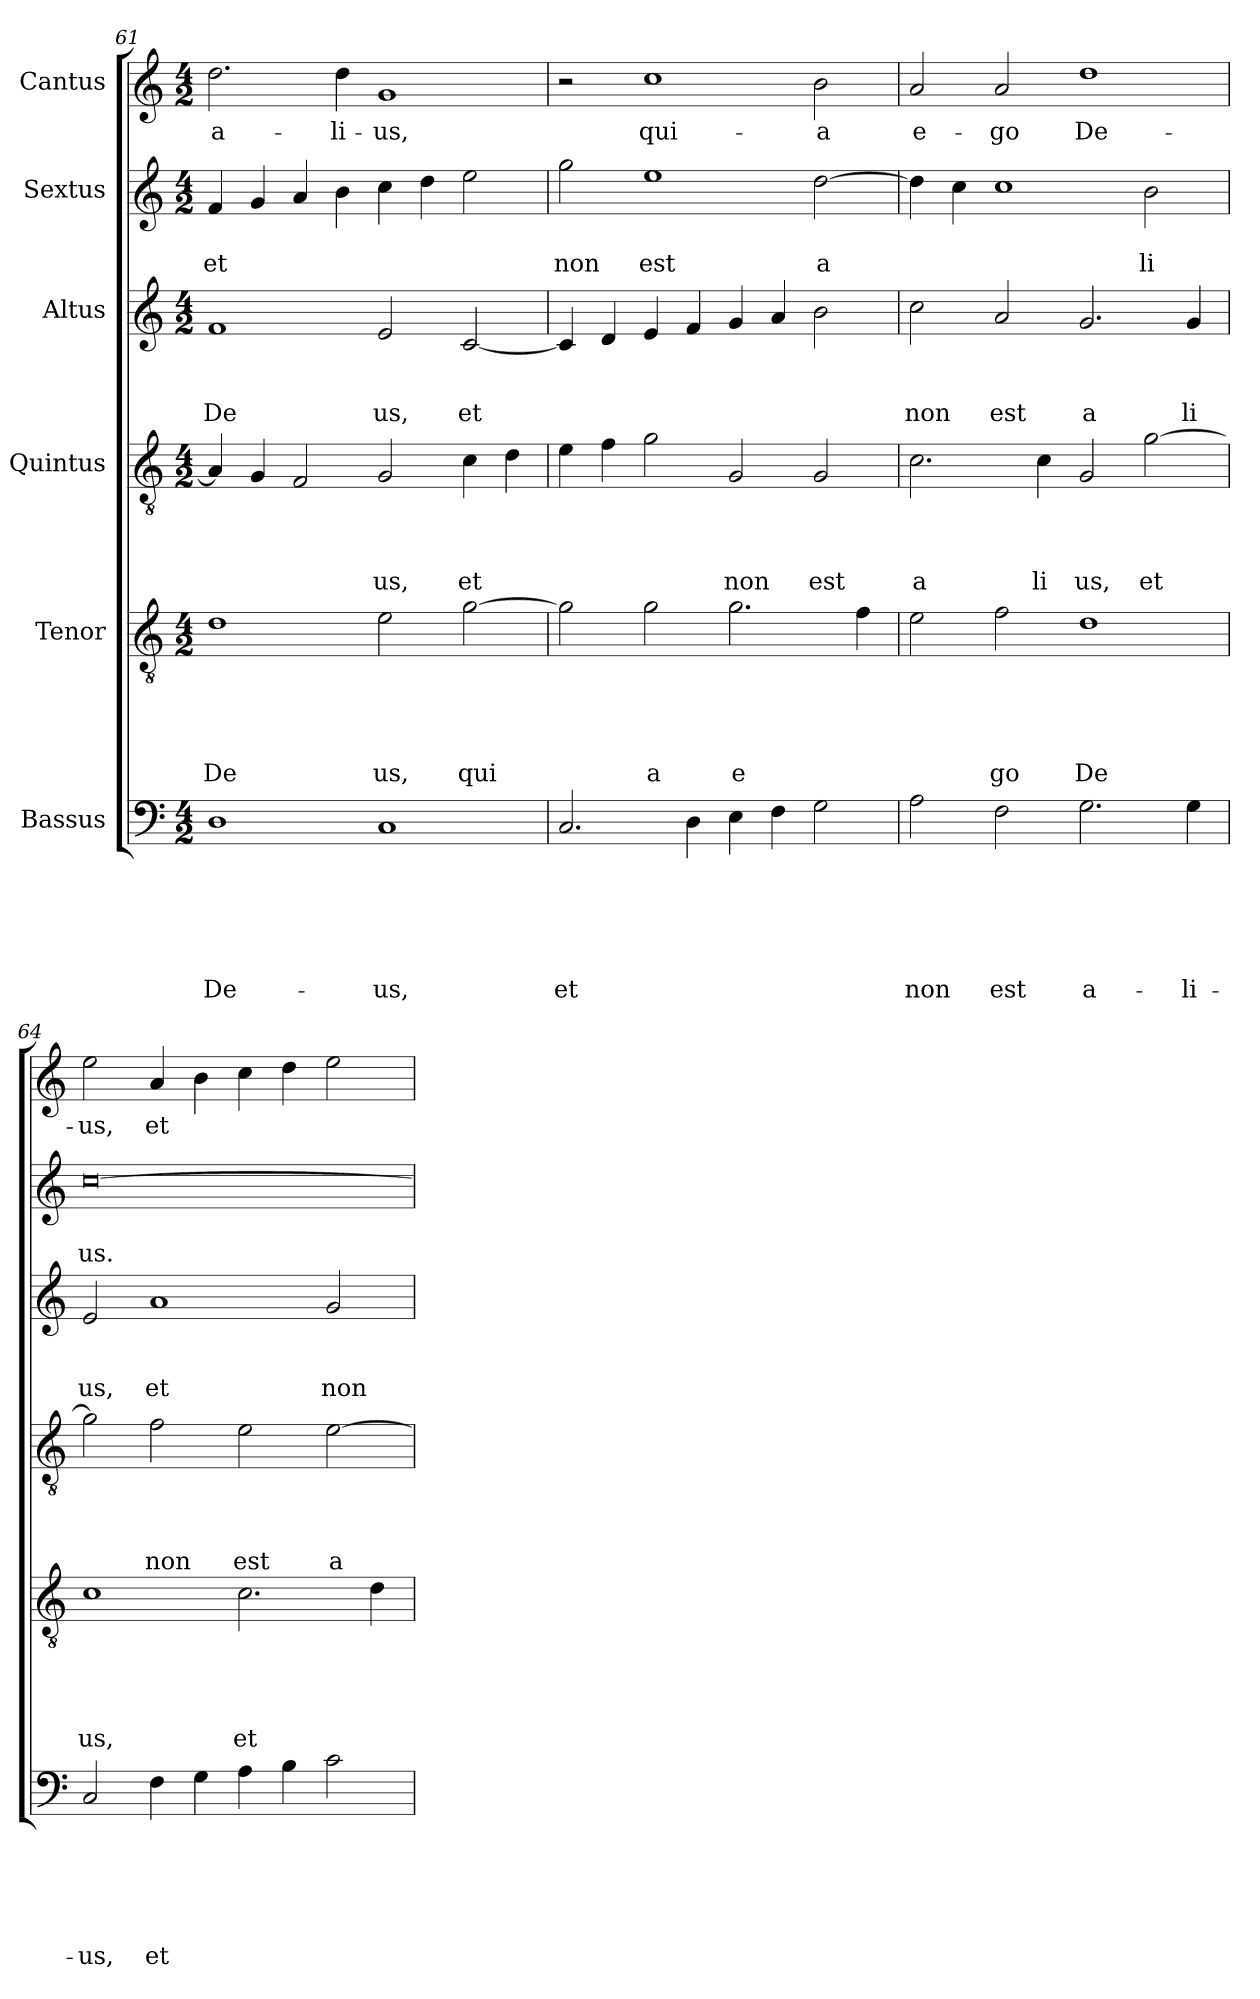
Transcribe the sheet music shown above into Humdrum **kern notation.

**kern	**text	**text	**text	**text	**text	**text	**kern	**text	**text	**text	**text	**text	**kern	**text	**text	**text	**text	**kern	**text	**text	**text	**kern	**text	**text	**kern	**text
*part6	*part6	*part6	*part6	*part6	*part6	*part6	*part5	*part5	*part5	*part5	*part5	*part5	*part4	*part4	*part4	*part4	*part4	*part3	*part3	*part3	*part3	*part2	*part2	*part2	*part1	*part1
*staff6	*staff6	*staff6	*staff6	*staff6	*staff6	*staff6	*staff5	*staff5	*staff5	*staff5	*staff5	*staff5	*staff4	*staff4	*staff4	*staff4	*staff4	*staff3	*staff3	*staff3	*staff3	*staff2	*staff2	*staff2	*staff1	*staff1
*I"Bassus	*	*	*	*	*	*	*I"Tenor	*	*	*	*	*	*I"Quintus	*	*	*	*	*I"Altus	*	*	*	*I"Sextus	*	*	*I"Cantus	*
*clefF4	*	*	*	*	*	*	*clefGv2	*	*	*	*	*	*clefGv2	*	*	*	*	*clefG2	*	*	*	*clefG2	*	*	*clefG2	*
*k[]	*	*	*	*	*	*	*k[]	*	*	*	*	*	*k[]	*	*	*	*	*k[]	*	*	*	*k[]	*	*	*k[]	*
*C:	*	*	*	*	*	*	*C:	*	*	*	*	*	*C:	*	*	*	*	*C:	*	*	*	*C:	*	*	*C:	*
*M4/2	*	*	*	*	*	*	*M4/2	*	*	*	*	*	*M4/2	*	*	*	*	*M4/2	*	*	*	*M4/2	*	*	*M4/2	*
=61	=61	=61	=61	=61	=61	=61	=61	=61	=61	=61	=61	=61	=61	=61	=61	=61	=61	=61	=61	=61	=61	=61	=61	=61	=61	=61
!	!	!	!	!	!	!LO:LY:b	!	!	!	!	!	!LO:LY:b	!	!	!	!	!	!	!	!	!LO:LY:b	!	!	!LO:LY:b	!	!LO:LY:b
1D	.	.	.	.	.	De-	1d	.	.	.	.	De	4A/]	.	.	.	.	1f	.	.	De	4f/	.	et	2.dd\	a-
.	.	.	.	.	.	.	.	.	.	.	.	.	4G/	.	.	.	.	.	.	.	.	4g/	.	.	.	.
.	.	.	.	.	.	.	.	.	.	.	.	.	2F/	.	.	.	.	.	.	.	.	4a/	.	.	.	.
!	!	!	!	!	!	!	!	!	!	!	!	!	!	!	!	!	!	!	!	!	!	!	!	!	!	!LO:LY:b
.	.	.	.	.	.	.	.	.	.	.	.	.	.	.	.	.	.	.	.	.	.	4b\	.	.	4dd\	-li-
!	!	!	!	!	!	!LO:LY:b	!	!	!	!	!	!LO:LY:b	!	!	!	!	!LO:LY:b	!	!	!	!LO:LY:b	!	!	!	!	!LO:LY:b
1C	.	.	.	.	.	-us,	2e\	.	.	.	.	us,	2G/	.	.	.	us,	2e/	.	.	us,	4cc\	.	.	1g	-us,
.	.	.	.	.	.	.	.	.	.	.	.	.	.	.	.	.	.	.	.	.	.	4dd\	.	.	.	.
!	!	!	!	!	!	!	!	!	!	!	!	!LO:LY:b	!	!	!	!	!LO:LY:b	!	!	!	!LO:LY:b	!	!	!	!	!
.	.	.	.	.	.	.	[>2g\	.	.	.	.	qui	4c\	.	.	.	et	[<2c/	.	.	et	2ee\	.	.	.	.
.	.	.	.	.	.	.	.	.	.	.	.	.	4d\	.	.	.	.	.	.	.	.	.	.	.	.	.
=62	=62	=62	=62	=62	=62	=62	=62	=62	=62	=62	=62	=62	=62	=62	=62	=62	=62	=62	=62	=62	=62	=62	=62	=62	=62	=62
!	!	!	!	!	!	!LO:LY:b	!	!	!	!	!	!	!	!	!	!	!	!	!	!	!	!	!	!LO:LY:b	!	!
2.C/	.	.	.	.	.	et	2g\]	.	.	.	.	.	4e\	.	.	.	.	4c/]	.	.	.	2gg\	.	non	2r	.
.	.	.	.	.	.	.	.	.	.	.	.	.	4f\	.	.	.	.	4d/	.	.	.	.	.	.	.	.
!	!	!	!	!	!	!	!	!	!	!	!	!LO:LY:b	!	!	!	!	!	!	!	!	!	!	!	!LO:LY:b	!	!LO:LY:b
.	.	.	.	.	.	.	2g\	.	.	.	.	a	2g\	.	.	.	.	4e/	.	.	.	1ee	.	est	1cc	qui-
4D\	.	.	.	.	.	.	.	.	.	.	.	.	.	.	.	.	.	4f/	.	.	.	.	.	.	.	.
!	!	!	!	!	!	!	!	!	!	!	!	!LO:LY:b	!	!	!	!	!LO:LY:b	!	!	!	!	!	!	!	!	!
4E\	.	.	.	.	.	.	2.g\	.	.	.	.	e	2G/	.	.	.	non	4g/	.	.	.	.	.	.	.	.
4F\	.	.	.	.	.	.	.	.	.	.	.	.	.	.	.	.	.	4a/	.	.	.	.	.	.	.	.
!	!	!	!	!	!	!	!	!	!	!	!	!	!	!	!	!	!LO:LY:b	!	!	!	!	!	!	!LO:LY:b	!	!LO:LY:b
2G\	.	.	.	.	.	.	.	.	.	.	.	.	2G/	.	.	.	est	2b\	.	.	.	[>2dd\	.	a	2b\	-a
.	.	.	.	.	.	.	4f\	.	.	.	.	.	.	.	.	.	.	.	.	.	.	.	.	.	.	.
=63	=63	=63	=63	=63	=63	=63	=63	=63	=63	=63	=63	=63	=63	=63	=63	=63	=63	=63	=63	=63	=63	=63	=63	=63	=63	=63
!	!	!	!	!	!	!LO:LY:b	!	!	!	!	!	!	!	!	!	!	!LO:LY:b	!	!	!	!LO:LY:b	!	!	!	!	!LO:LY:b
2A\	.	.	.	.	.	non	2e\	.	.	.	.	.	2.c\	.	.	.	a	2cc\	.	.	non	4dd\]	.	.	2a/	e-
.	.	.	.	.	.	.	.	.	.	.	.	.	.	.	.	.	.	.	.	.	.	4cc\	.	.	.	.
!	!	!	!	!	!	!LO:LY:b	!	!	!	!	!	!LO:LY:b	!	!	!	!	!	!	!	!	!LO:LY:b	!	!	!	!	!LO:LY:b
2F\	.	.	.	.	.	est	2f\	.	.	.	.	go	.	.	.	.	.	2a/	.	.	est	1cc	.	.	2a/	-go
!	!	!	!	!	!	!	!	!	!	!	!	!	!	!	!	!	!LO:LY:b	!	!	!	!	!	!	!	!	!
.	.	.	.	.	.	.	.	.	.	.	.	.	4c\	.	.	.	li	.	.	.	.	.	.	.	.	.
!	!	!	!	!	!	!LO:LY:b	!	!	!	!	!	!LO:LY:b	!	!	!	!	!LO:LY:b	!	!	!	!LO:LY:b	!	!	!	!	!LO:LY:b
2.G\	.	.	.	.	.	a-	1d	.	.	.	.	De	2G/	.	.	.	us,	2.g/	.	.	a	.	.	.	1dd	De-
!	!	!	!	!	!	!	!	!	!	!	!	!	!	!	!	!	!LO:LY:b	!	!	!	!	!	!	!LO:LY:b	!	!
.	.	.	.	.	.	.	.	.	.	.	.	.	[>2g\	.	.	.	et	.	.	.	.	2b\	.	li	.	.
!	!	!	!	!	!	!LO:LY:b	!	!	!	!	!	!	!	!	!	!	!	!	!	!	!LO:LY:b	!	!	!	!	!
4G\	.	.	.	.	.	-li-	.	.	.	.	.	.	.	.	.	.	.	4g/	.	.	li	.	.	.	.	.
=64	=64	=64	=64	=64	=64	=64	=64	=64	=64	=64	=64	=64	=64	=64	=64	=64	=64	=64	=64	=64	=64	=64	=64	=64	=64	=64
!	!	!	!	!	!	!LO:LY:b	!	!	!	!	!	!LO:LY:b	!	!	!	!	!	!	!	!	!LO:LY:b	!	!	!LO:LY:b	!	!LO:LY:b
2C/	.	.	.	.	.	-us,	1c	.	.	.	.	us,	2g\]	.	.	.	.	2e/	.	.	us,	[>0cc	.	us.	2ee\	-us,
!	!	!	!	!	!	!LO:LY:b	!	!	!	!	!	!	!	!	!	!	!LO:LY:b	!	!	!	!LO:LY:b	!	!	!	!	!LO:LY:b
4F\	.	.	.	.	.	et	.	.	.	.	.	.	2f\	.	.	.	non	1a	.	.	et	.	.	.	4a/	et
4G\	.	.	.	.	.	.	.	.	.	.	.	.	.	.	.	.	.	.	.	.	.	.	.	.	4b\	.
!	!	!	!	!	!	!	!	!	!	!	!	!LO:LY:b	!	!	!	!	!LO:LY:b	!	!	!	!	!	!	!	!	!
4A\	.	.	.	.	.	.	2.c\	.	.	.	.	et	2e\	.	.	.	est	.	.	.	.	.	.	.	4cc\	.
4B\	.	.	.	.	.	.	.	.	.	.	.	.	.	.	.	.	.	.	.	.	.	.	.	.	4dd\	.
!	!	!	!	!	!	!	!	!	!	!	!	!	!	!	!	!	!LO:LY:b	!	!	!	!LO:LY:b	!	!	!	!	!
2c\	.	.	.	.	.	.	.	.	.	.	.	.	[>2e\	.	.	.	a	2g/	.	.	non	.	.	.	2ee\	.
.	.	.	.	.	.	.	4d\	.	.	.	.	.	.	.	.	.	.	.	.	.	.	.	.	.	.	.
=	=	=	=	=	=	=	=	=	=	=	=	=	=	=	=	=	=	=	=	=	=	=	=	=	=	=
*-	*-	*-	*-	*-	*-	*-	*-	*-	*-	*-	*-	*-	*-	*-	*-	*-	*-	*-	*-	*-	*-	*-	*-	*-	*-	*-
